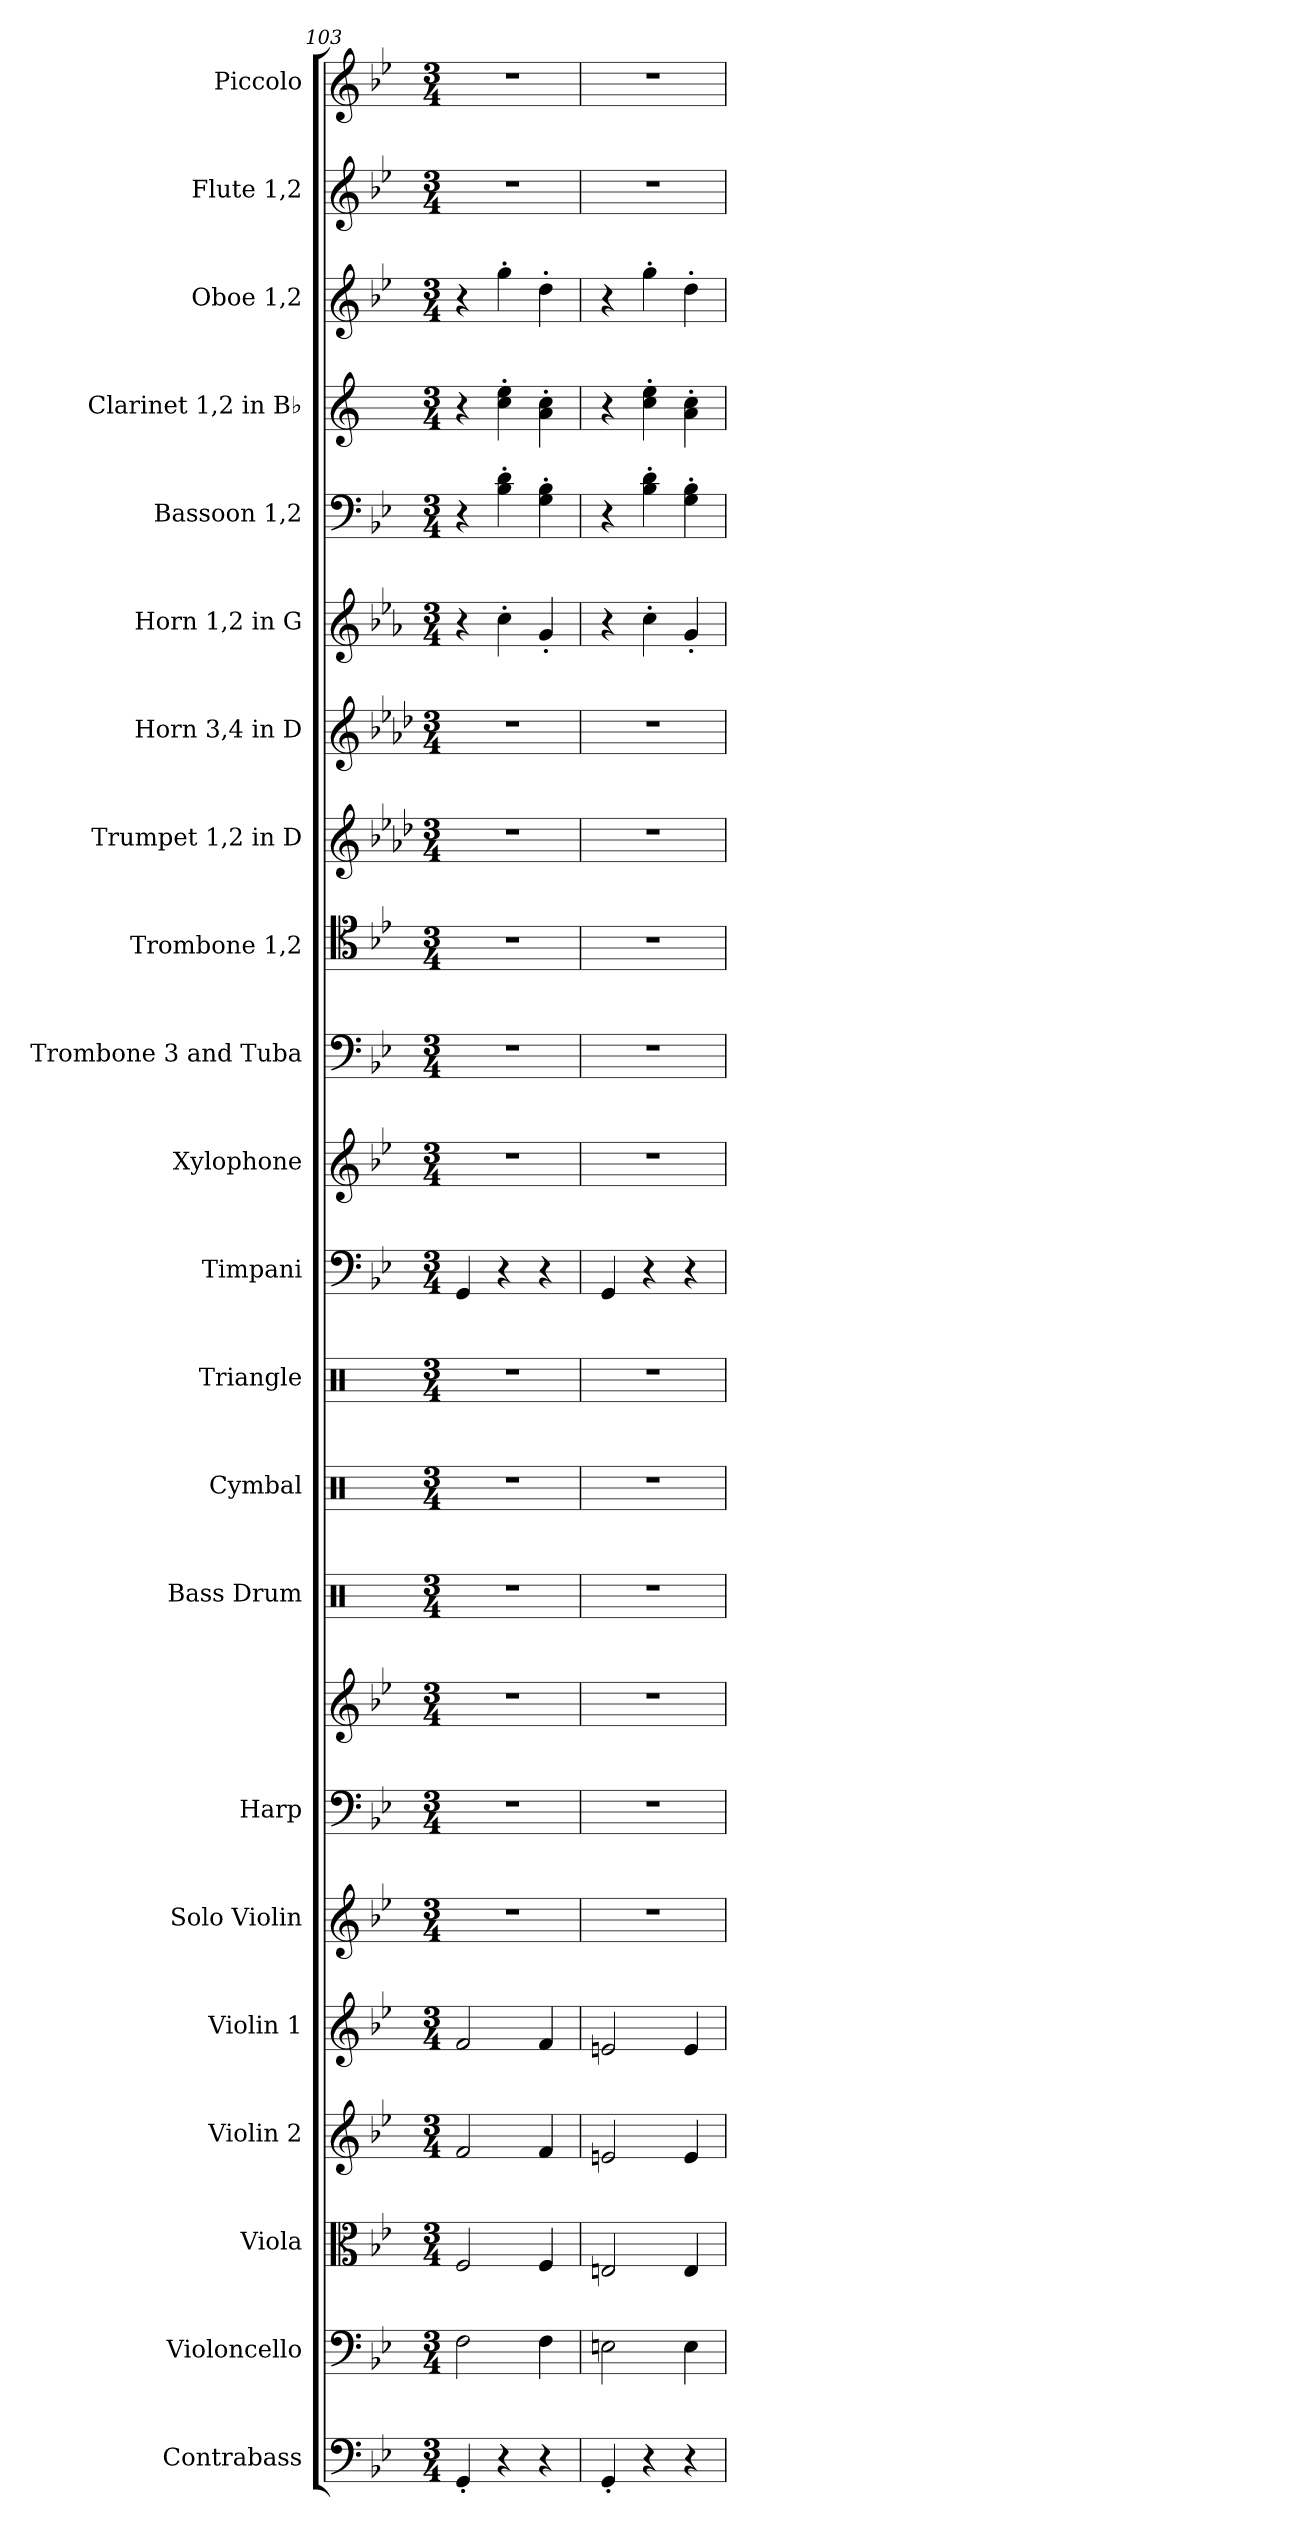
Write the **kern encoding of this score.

**kern	**kern	**kern	**kern	**kern	**kern	**kern	**kern	**kern	**kern	**kern	**kern	**kern	**kern	**kern	**kern	**kern	**kern	**kern	**kern	**kern	**kern	**kern
*part22	*part21	*part20	*part19	*part18	*part17	*part16	*part16	*part15	*part14	*part13	*part12	*part11	*part10	*part9	*part8	*part7	*part6	*part5	*part4	*part3	*part2	*part1
*staff23	*staff22	*staff21	*staff20	*staff19	*staff18	*staff17	*staff16	*staff15	*staff14	*staff13	*staff12	*staff11	*staff10	*staff9	*staff8	*staff7	*staff6	*staff5	*staff4	*staff3	*staff2	*staff1
*I"Contrabass	*I"Violoncello	*I"Viola	*I"Violin 2	*I"Violin 1	*I"Solo Violin	*I"Harp	*	*I"Bass Drum	*I"Cymbal	*I"Triangle	*I"Timpani	*I"Xylophone	*I"Trombone 3 and Tuba	*I"Trombone 1,2	*I"Trumpet 1,2 in D	*I"Horn 3,4 in D	*I"Horn 1,2 in G	*I"Bassoon 1,2	*I"Clarinet 1,2 in B♭	*I"Oboe 1,2	*I"Flute 1,2	*I"Piccolo
*I'Cb.	*I'Vc.	*I'Vla.	*I'Vln. 2	*I'Vln. 1	*I'Solo Vln.	*I'Hrp.	*	*I'B.D	*I'Cym.	*I'Trgl.	*I'Timp.	*I'Xyl.	*I'Tbn. 3 and Tba.	*I'Tbn. 1,2	*I'Tpt. 1,2 in D	*I'Hn. 3,4 in D	*I'Hn. 1,2 in G	*I'Bsn. 1,2	*I'Cl. 1,2 in B♭	*I'Ob. 1,2	*I'Fl. 1,2	*I'Picc.
*clefF4	*clefF4	*clefC3	*clefG2	*clefG2	*clefG2	*clefF4	*clefG2	*clefX	*clefX	*clefX	*clefF4	*clefG2	*clefF4	*clefC4	*clefG2	*clefG2	*clefG2	*clefF4	*clefG2	*clefG2	*clefG2	*clefG2
*ITrd7c12	*	*	*	*	*	*	*	*	*	*	*	*ITrd-7c-12	*	*	*ITrd-1c-2	*ITrd6c10	*ITrd3c5	*	*ITrd1c2	*	*	*ITrd-7c-12
*k[b-e-]	*k[b-e-]	*k[b-e-]	*k[b-e-]	*k[b-e-]	*k[b-e-]	*k[b-e-]	*k[b-e-]	*k[]	*k[]	*k[]	*k[b-e-]	*k[b-e-]	*k[b-e-]	*k[b-e-]	*k[b-e-]	*k[b-e-]	*k[b-e-]	*k[b-e-]	*k[b-e-]	*k[b-e-]	*k[b-e-]	*k[b-e-]
*M3/4	*M3/4	*M3/4	*M3/4	*M3/4	*M3/4	*M3/4	*M3/4	*M3/4	*M3/4	*M3/4	*M3/4	*M3/4	*M3/4	*M3/4	*M3/4	*M3/4	*M3/4	*M3/4	*M3/4	*M3/4	*M3/4	*M3/4
=103	=103	=103	=103	=103	=103	=103	=103	=103	=103	=103	=103	=103	=103	=103	=103	=103	=103	=103	=103	=103	=103	=103
4GGG'/	2F\	2F/	2f/	2f/	2.r	2.r	2.r	2.r	2.r	2.r	4GG/	2.r	2.r	2.r	2.r	2.r	4r	4r	4r	4r	2.r	2.r
4r	.	.	.	.	.	.	.	.	.	.	4r	.	.	.	.	.	4g'\	4B-\' 4d\'	4b-\' 4dd\'	4gg'\	.	.
4r	4F\	4F/	4f/	4f/	.	.	.	.	.	.	4r	.	.	.	.	.	4d'/	4G\' 4B-\'	4g\' 4b-\'	4dd'\	.	.
=104	=104	=104	=104	=104	=104	=104	=104	=104	=104	=104	=104	=104	=104	=104	=104	=104	=104	=104	=104	=104	=104	=104
4GGG'/	2En\	2En/	2en/	2en/	2.r	2.r	2.r	2.r	2.r	2.r	4GG/	2.r	2.r	2.r	2.r	2.r	4r	4r	4r	4r	2.r	2.r
4r	.	.	.	.	.	.	.	.	.	.	4r	.	.	.	.	.	4g'\	4B-\' 4d\'	4b-\' 4dd\'	4gg'\	.	.
4r	4E\	4E/	4e/	4e/	.	.	.	.	.	.	4r	.	.	.	.	.	4d'/	4G\' 4B-\'	4g\' 4b-\'	4dd'\	.	.
=	=	=	=	=	=	=	=	=	=	=	=	=	=	=	=	=	=	=	=	=	=	=
*-	*-	*-	*-	*-	*-	*-	*-	*-	*-	*-	*-	*-	*-	*-	*-	*-	*-	*-	*-	*-	*-	*-
